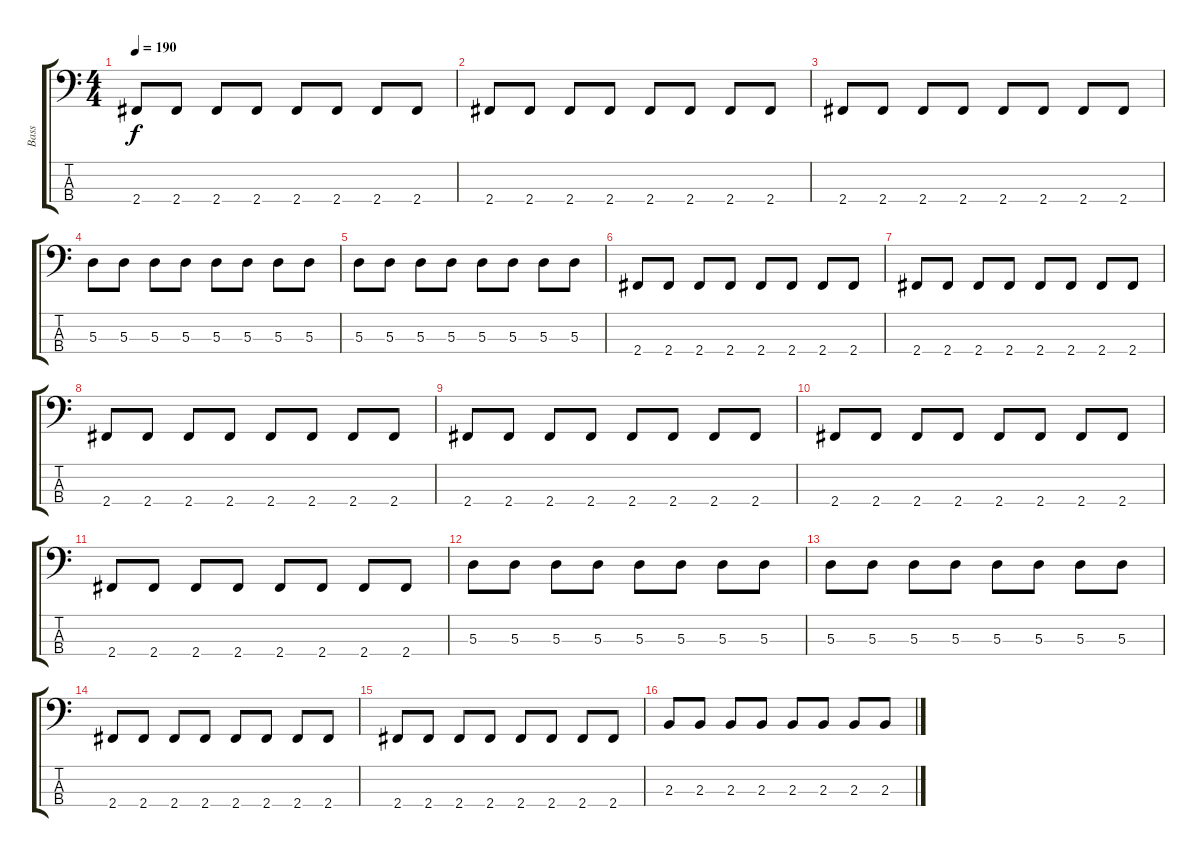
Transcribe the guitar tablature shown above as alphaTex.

\track ("Bass" "Bass") {instrument electricbasspick}
\staff {score tabs}
\tuning (G2 D2 A1 E1) {hide}
\ts (4 4)
\tempo 190
\clef f4
\ks c
2.4.8{dy f} 2.4.8 2.4.8 2.4.8 2.4.8 2.4.8 2.4.8 2.4.8 |
2.4.8 2.4.8 2.4.8 2.4.8 2.4.8 2.4.8 2.4.8 2.4.8 |
2.4.8 2.4.8 2.4.8 2.4.8 2.4.8 2.4.8 2.4.8 2.4.8 |
5.3.8 5.3.8 5.3.8 5.3.8 5.3.8 5.3.8 5.3.8 5.3.8 |
5.3.8 5.3.8 5.3.8 5.3.8 5.3.8 5.3.8 5.3.8 5.3.8 |
2.4.8 2.4.8 2.4.8 2.4.8 2.4.8 2.4.8 2.4.8 2.4.8 |
2.4.8 2.4.8 2.4.8 2.4.8 2.4.8 2.4.8 2.4.8 2.4.8 |
2.4.8 2.4.8 2.4.8 2.4.8 2.4.8 2.4.8 2.4.8 2.4.8 |
2.4.8 2.4.8 2.4.8 2.4.8 2.4.8 2.4.8 2.4.8 2.4.8 |
2.4.8 2.4.8 2.4.8 2.4.8 2.4.8 2.4.8 2.4.8 2.4.8 |
2.4.8 2.4.8 2.4.8 2.4.8 2.4.8 2.4.8 2.4.8 2.4.8 |
5.3.8 5.3.8 5.3.8 5.3.8 5.3.8 5.3.8 5.3.8 5.3.8 |
5.3.8 5.3.8 5.3.8 5.3.8 5.3.8 5.3.8 5.3.8 5.3.8 |
2.4.8 2.4.8 2.4.8 2.4.8 2.4.8 2.4.8 2.4.8 2.4.8 |
2.4.8 2.4.8 2.4.8 2.4.8 2.4.8 2.4.8 2.4.8 2.4.8 |
2.3.8 2.3.8 2.3.8 2.3.8 2.3.8 2.3.8 2.3.8 2.3.8
